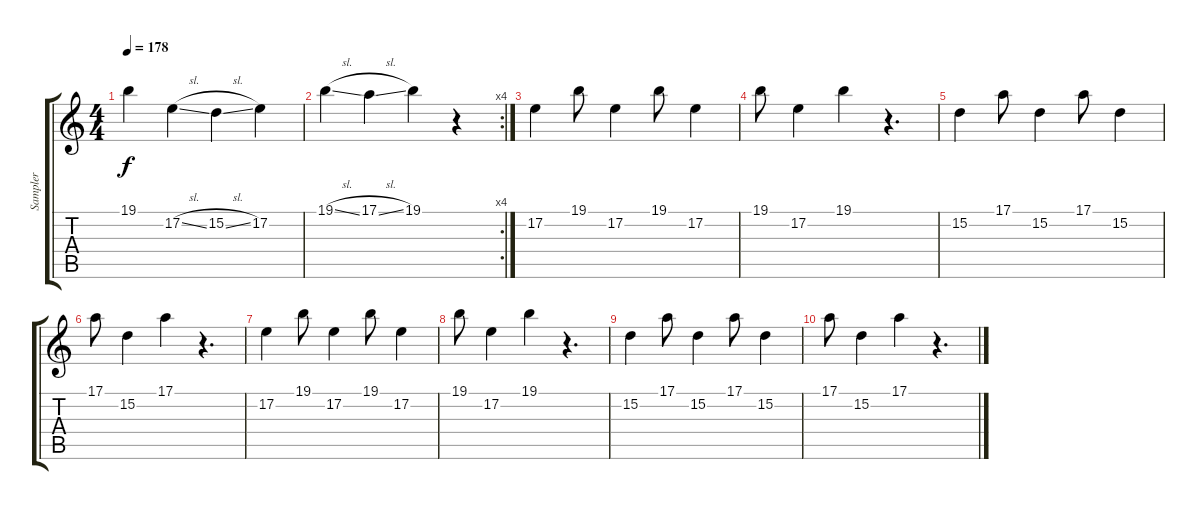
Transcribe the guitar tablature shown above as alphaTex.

\track ("Sampler" "Sampler") {instrument synthvoice}
\staff {score tabs}
\tuning (E4 B3 G3 D3 A2 E2) {hide}
\ts (4 4)
\tempo 178
\clef g2
\ks c
19.1.4{dy f} 17.2{sl}.4 15.2{sl}.4 17.2.4 |
\rc 4
19.1{sl}.4 17.1{sl}.4 19.1.4 r.4 |
17.2.4 19.1.8 17.2.4 19.1.8 17.2.4 |
19.1.8 17.2.4 19.1.4 r.4{d} |
15.2.4 17.1.8 15.2.4 17.1.8 15.2.4 |
17.1.8 15.2.4 17.1.4 r.4{d} |
17.2.4 19.1.8 17.2.4 19.1.8 17.2.4 |
19.1.8 17.2.4 19.1.4 r.4{d} |
15.2.4 17.1.8 15.2.4 17.1.8 15.2.4 |
17.1.8 15.2.4 17.1.4 r.4{d}
